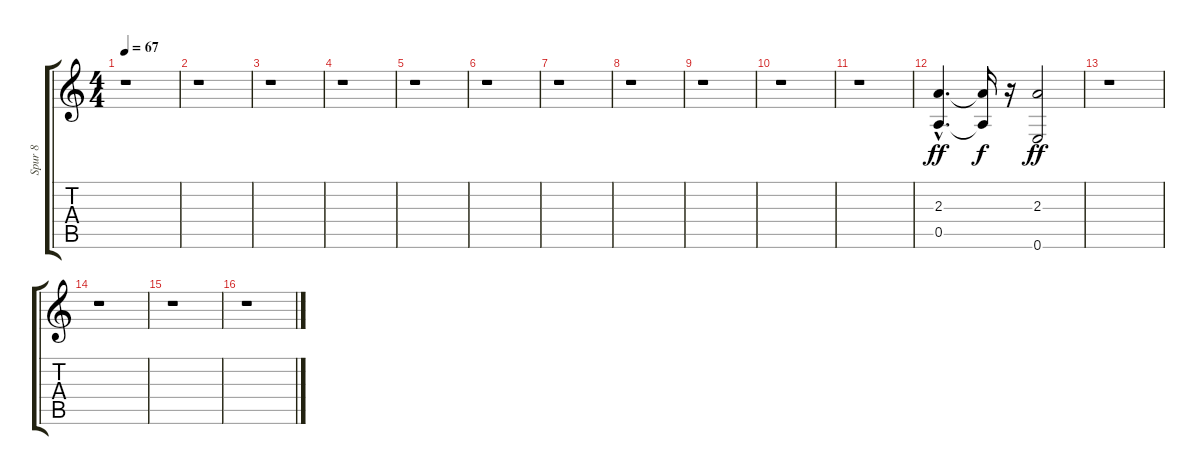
\track ("Spur 8" "Spur 8") {instrument overdrivenguitar}
\staff {score tabs}
\tuning (E4 B3 G3 D3 A2 E2) {hide}
\ts (4 4)
\tempo 67
\clef g2
\ks c
r.1{dy ff instrument overdrivenguitar} |
r.1 |
r.1 |
r.1 |
r.1 |
r.1 |
r.1 |
r.1 |
r.1 |
r.1 |
r.1 |
(2.3{hac} 0.5{hac}).4{d} (2.3{t} 0.5{t}).16{dy f} r.16 (2.3 0.6).2{dy ff} |
r.1 |
r.1 |
r.1 |
r.1
